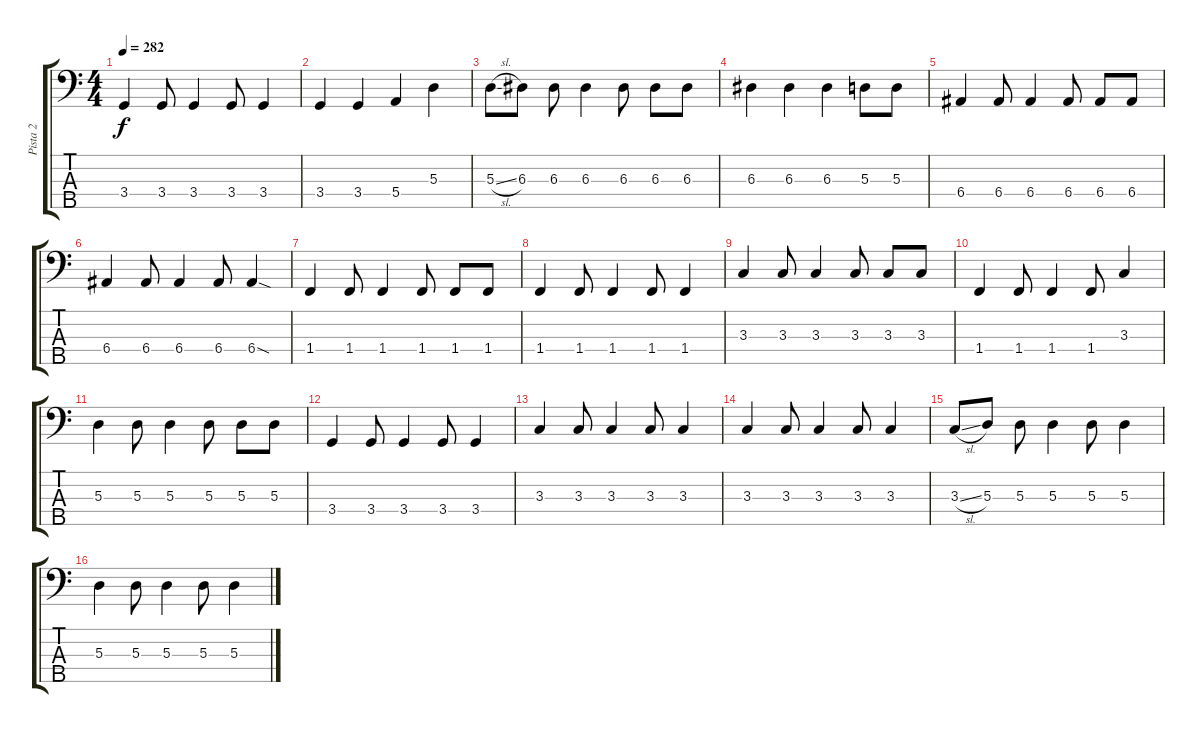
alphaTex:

\track ("Pista 2" "Pista 2") {instrument electricbassfinger}
\staff {score tabs}
\tuning (G2 D2 A1 E1 B0) {hide}
\ts (4 4)
\tempo 282
\clef f4
\ks c
3.4.4{dy f} 3.4.8 3.4.4 3.4.8 3.4.4 |
3.4.4 3.4.4 5.4.4 5.3.4 |
5.3{sl}.8 6.3.8 6.3.8 6.3.4 6.3.8 6.3.8 6.3.8 |
6.3.4 6.3.4 6.3.4 5.3.8 5.3.8 |
6.4.4 6.4.8 6.4.4 6.4.8 6.4.8 6.4.8 |
6.4.4 6.4.8 6.4.4 6.4.8 6.4{sod}.4 |
1.4.4 1.4.8 1.4.4 1.4.8 1.4.8 1.4.8 |
1.4.4 1.4.8 1.4.4 1.4.8 1.4.4 |
3.3.4 3.3.8 3.3.4 3.3.8 3.3.8 3.3.8 |
1.4.4 1.4.8 1.4.4 1.4.8 3.3.4 |
5.3.4 5.3.8 5.3.4 5.3.8 5.3.8 5.3.8 |
3.4.4 3.4.8 3.4.4 3.4.8 3.4.4 |
3.3.4 3.3.8 3.3.4 3.3.8 3.3.4 |
3.3.4 3.3.8 3.3.4 3.3.8 3.3.4 |
3.3{sl}.8 5.3.8 5.3.8 5.3.4 5.3.8 5.3.4 |
5.3.4 5.3.8 5.3.4 5.3.8 5.3.4
